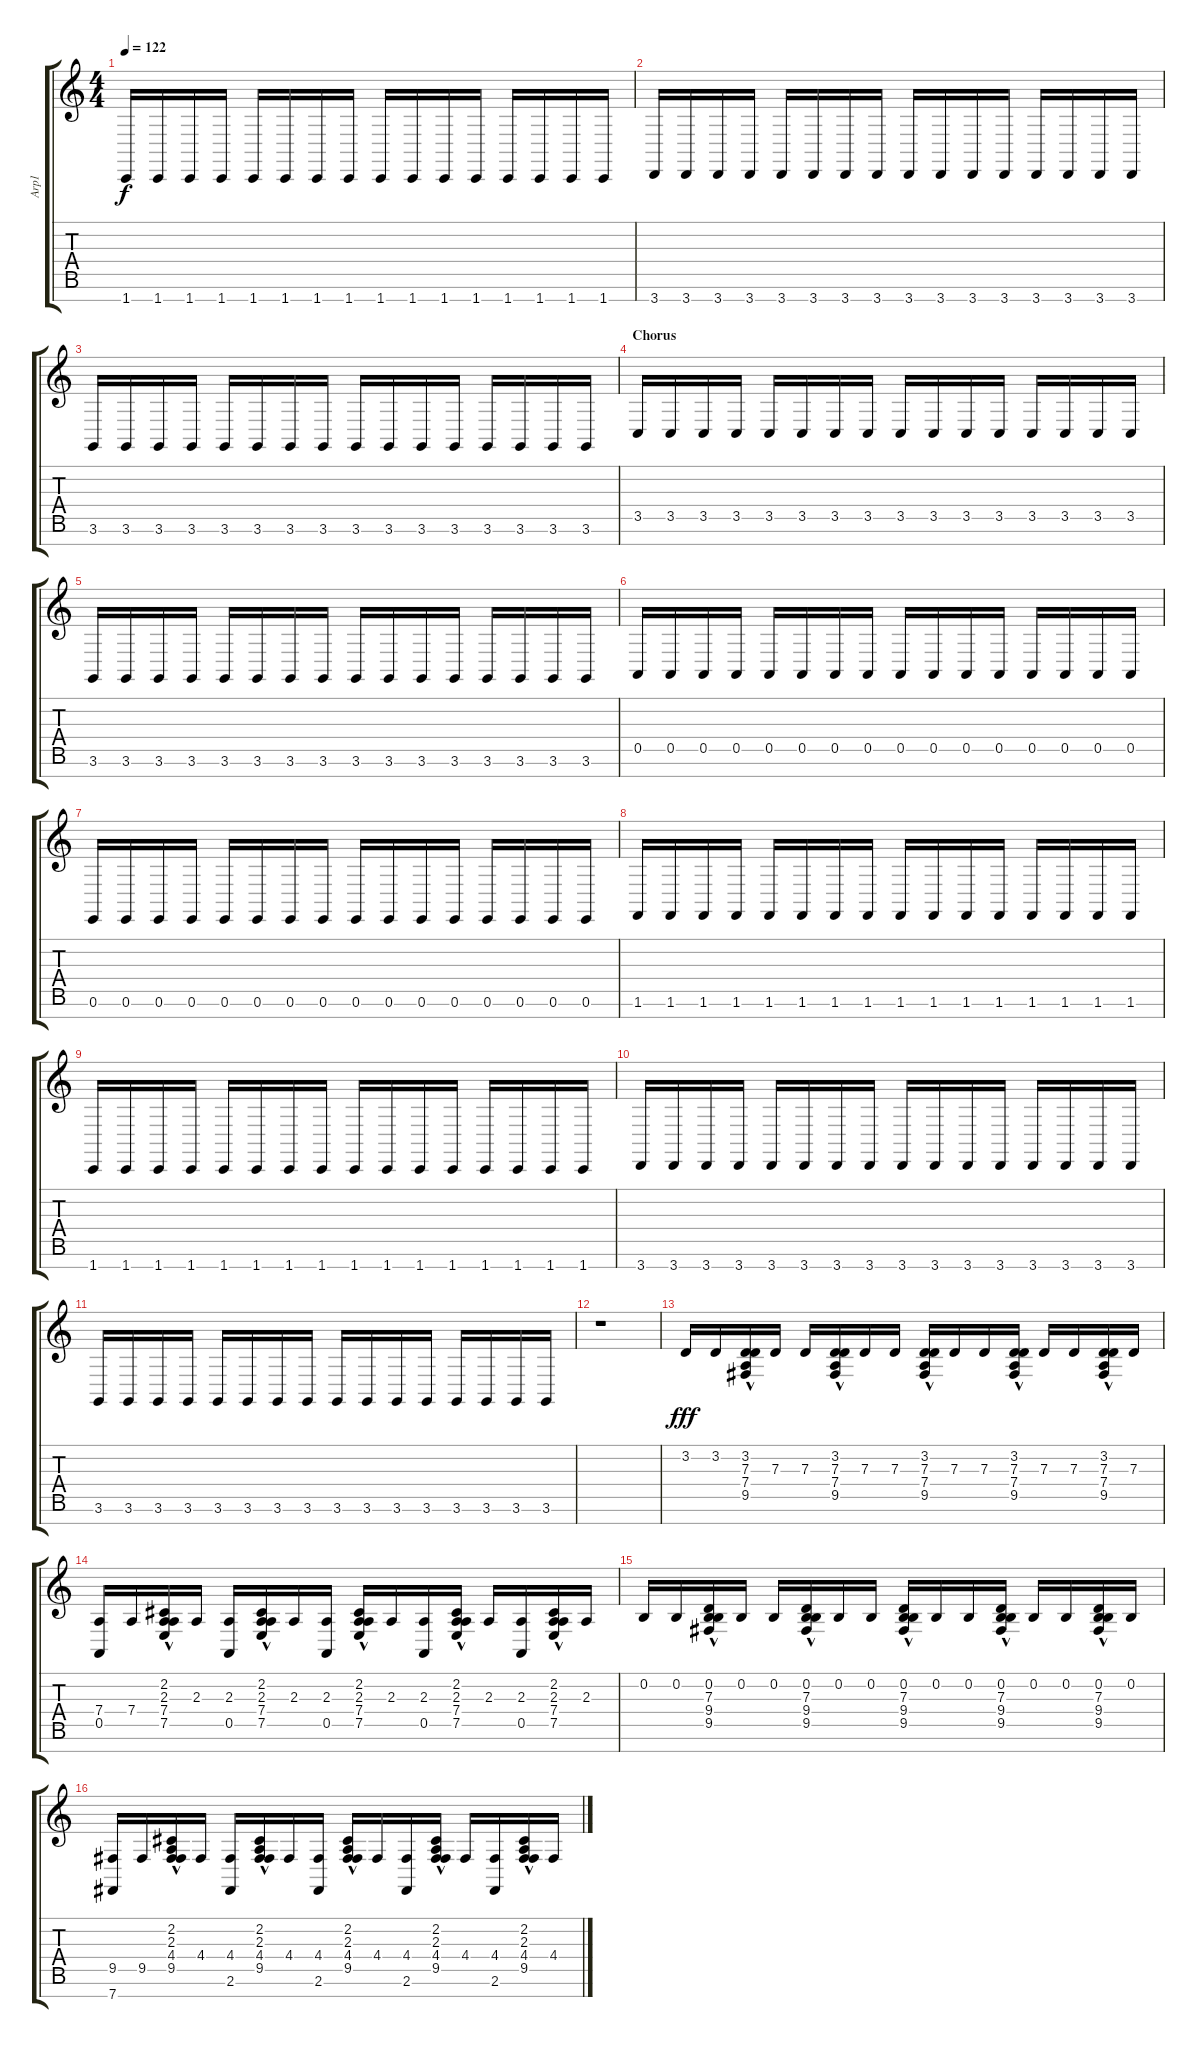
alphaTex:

\track ("Arp1" "Arp1") {instrument lead8bassandlead}
\staff {score tabs}
\tuning (E4 B3 G3 D3 A2 E2 B1) {hide}
\ts (4 4)
\tempo 122
\clef g2
\ks c
1.7.16{dy f} 1.7.16 1.7.16 1.7.16 1.7.16 1.7.16 1.7.16 1.7.16 1.7.16 1.7.16 1.7.16 1.7.16 1.7.16 1.7.16 1.7.16 1.7.16 |
3.7.16 3.7.16 3.7.16 3.7.16 3.7.16 3.7.16 3.7.16 3.7.16 3.7.16 3.7.16 3.7.16 3.7.16 3.7.16 3.7.16 3.7.16 3.7.16 |
3.6.16 3.6.16 3.6.16 3.6.16 3.6.16 3.6.16 3.6.16 3.6.16 3.6.16 3.6.16 3.6.16 3.6.16 3.6.16 3.6.16 3.6.16 3.6.16 |
\section ("" "Chorus")
3.5.16{volume 6} 3.5.16 3.5.16 3.5.16 3.5.16 3.5.16 3.5.16 3.5.16 3.5.16 3.5.16 3.5.16 3.5.16 3.5.16 3.5.16 3.5.16 3.5.16 |
3.6.16 3.6.16 3.6.16 3.6.16 3.6.16 3.6.16 3.6.16 3.6.16 3.6.16 3.6.16 3.6.16 3.6.16 3.6.16 3.6.16 3.6.16 3.6.16 |
0.5.16 0.5.16 0.5.16 0.5.16 0.5.16 0.5.16 0.5.16 0.5.16 0.5.16 0.5.16 0.5.16 0.5.16 0.5.16 0.5.16 0.5.16 0.5.16 |
0.6.16 0.6.16 0.6.16 0.6.16 0.6.16 0.6.16 0.6.16 0.6.16 0.6.16 0.6.16 0.6.16 0.6.16 0.6.16 0.6.16 0.6.16 0.6.16 |
1.6.16 1.6.16 1.6.16 1.6.16 1.6.16 1.6.16 1.6.16 1.6.16 1.6.16 1.6.16 1.6.16 1.6.16 1.6.16 1.6.16 1.6.16 1.6.16 |
1.7.16 1.7.16 1.7.16 1.7.16 1.7.16 1.7.16 1.7.16 1.7.16 1.7.16 1.7.16 1.7.16 1.7.16 1.7.16 1.7.16 1.7.16 1.7.16 |
3.7.16 3.7.16 3.7.16 3.7.16 3.7.16 3.7.16 3.7.16 3.7.16 3.7.16 3.7.16 3.7.16 3.7.16 3.7.16 3.7.16 3.7.16 3.7.16 |
3.6.16 3.6.16 3.6.16 3.6.16 3.6.16 3.6.16 3.6.16 3.6.16 3.6.16 3.6.16 3.6.16 3.6.16 3.6.16 3.6.16 3.6.16 3.6.16 |
r.1 |
3.2.16{dy fff} 3.2.16 (3.2 7.3 7.4{hac} 9.5{hac}).16 7.3.16 7.3.16 (3.2 7.3 7.4{hac} 9.5{hac}).16 7.3.16 7.3.16 (3.2 7.3 7.4{hac} 9.5{hac}).16 7.3.16 7.3.16 (3.2 7.3 7.4{hac} 9.5{hac}).16 7.3.16 7.3.16 (3.2 7.3 7.4{hac} 9.5{hac}).16 7.3.16 |
(7.4 0.5).16 7.4.16 (2.2{hac} 2.3 7.4 7.5{hac}).16 2.3.16 (2.3 0.5).16 (2.2{hac} 2.3 7.4 7.5{hac}).16 2.3.16 (2.3 0.5).16 (2.2{hac} 2.3 7.4 7.5{hac}).16 2.3.16 (2.3 0.5).16 (2.2{hac} 2.3 7.4 7.5{hac}).16 2.3.16 (2.3 0.5).16 (2.2{hac} 2.3 7.4 7.5{hac}).16 2.3.16 |
0.2.16 0.2.16 (0.2 7.3{hac} 9.4 9.5{hac}).16 0.2.16 0.2.16 (0.2 7.3{hac} 9.4 9.5{hac}).16 0.2.16 0.2.16 (0.2 7.3{hac} 9.4 9.5{hac}).16 0.2.16 0.2.16 (0.2 7.3{hac} 9.4 9.5{hac}).16 0.2.16 0.2.16 (0.2 7.3{hac} 9.4 9.5{hac}).16 0.2.16 |
(9.5 7.7).16 9.5.16 (2.2{hac} 2.3{hac} 4.4 9.5).16 4.4.16 (4.4 2.6).16 (2.2{hac} 2.3{hac} 4.4 9.5).16 4.4.16 (4.4 2.6).16 (2.2{hac} 2.3{hac} 4.4 9.5).16 4.4.16 (4.4 2.6).16 (2.2{hac} 2.3{hac} 4.4 9.5).16 4.4.16 (4.4 2.6).16 (2.2{hac} 2.3{hac} 4.4 9.5).16 4.4.16
